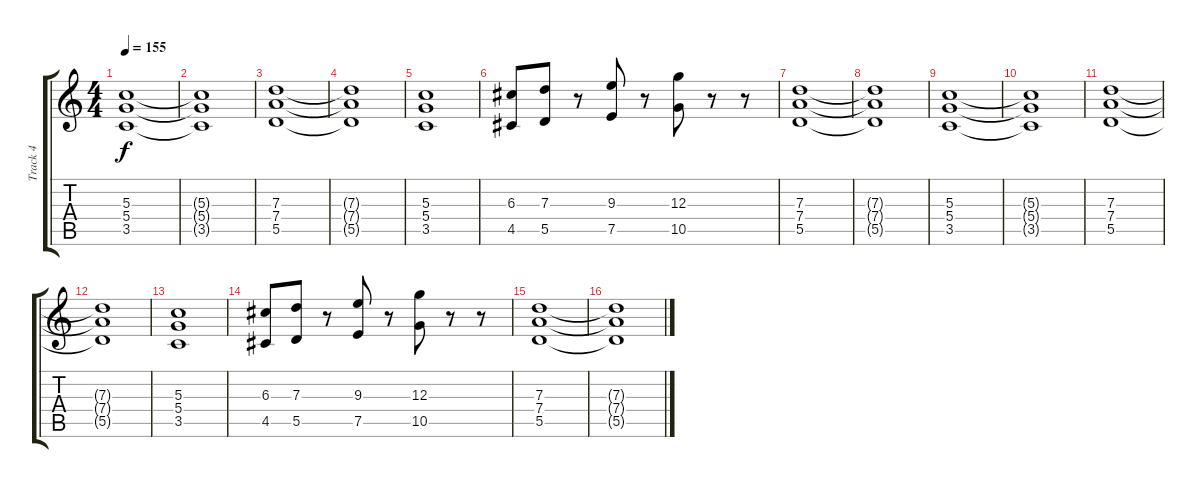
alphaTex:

\track ("Track 4" "Track 4") {instrument overdrivenguitar}
\staff {score tabs}
\tuning (E4 B3 G3 D3 A2 E2) {hide}
\ts (4 4)
\tempo 155
\clef g2
\ks c
(5.3 5.4 3.5).1{dy f} |
(5.3{t} 5.4{t} 3.5{t}).1 |
(7.3 7.4 5.5).1 |
(7.3{t} 7.4{t} 5.5{t}).1 |
(5.3 5.4 3.5).1 |
(6.3 4.5).8 (7.3 5.5).8 r.8 (9.3 7.5).8 r.8 (12.3 10.5).8 r.8 r.8 |
(7.3 7.4 5.5).1 |
(7.3{t} 7.4{t} 5.5{t}).1 |
(5.3 5.4 3.5).1 |
(5.3{t} 5.4{t} 3.5{t}).1 |
(7.3 7.4 5.5).1 |
(7.3{t} 7.4{t} 5.5{t}).1 |
(5.3 5.4 3.5).1 |
(6.3 4.5).8 (7.3 5.5).8 r.8 (9.3 7.5).8 r.8 (12.3 10.5).8 r.8 r.8 |
(7.3 7.4 5.5).1 |
(7.3{t} 7.4{t} 5.5{t}).1
